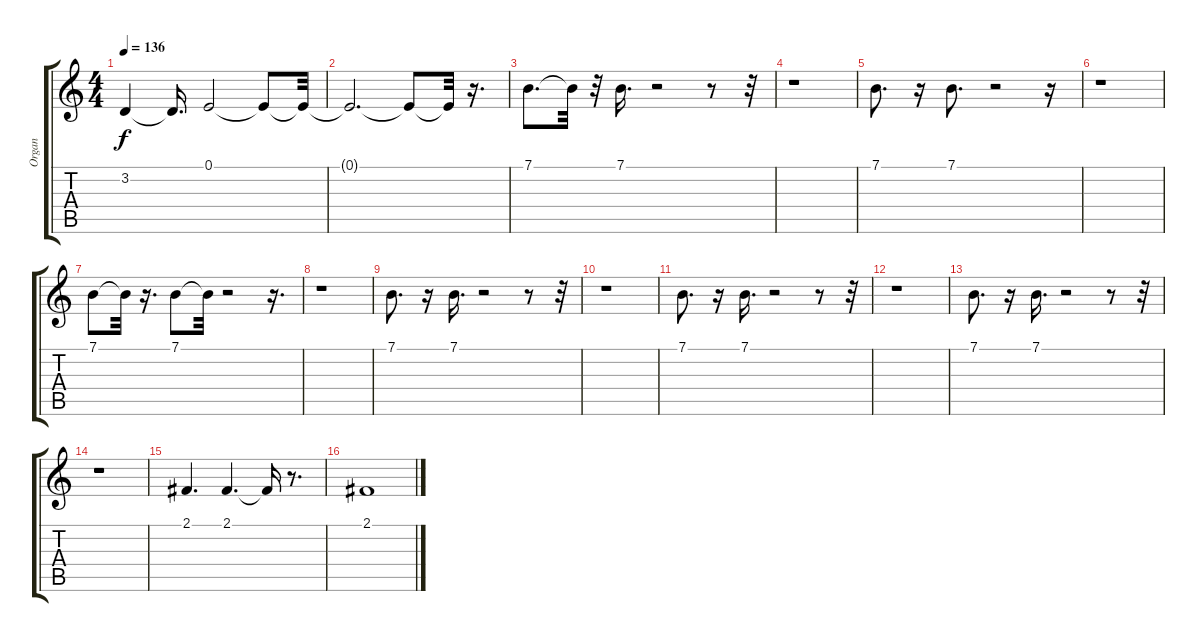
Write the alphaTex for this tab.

\track ("Organ" "Organ") {instrument stringensemble2}
\staff {score tabs}
\tuning (E4 B3 G3 D3 A2 E2) {hide}
\ts (4 4)
\tempo 136
\clef g2
\ks c
3.2.4{dy f} 3.2{t}.16{d} 0.1.2 0.1{t}.8 0.1{t}.32 |
0.1{t}.2{d} 0.1{t}.8 0.1{t}.32 r.16{d} |
7.1.8{d} 7.1{t}.32 r.32 7.1.16{d} r.2 r.8 r.32 |
r.1 |
7.1.8{d} r.16 7.1.8{d} r.2 r.16 |
r.1 |
7.1.8 7.1{t}.32 r.16{d} 7.1.8 7.1{t}.32 r.2 r.16{d} |
r.1 |
7.1.8{d} r.16 7.1.16{d} r.2 r.8 r.32 |
r.1 |
7.1.8{d} r.16 7.1.16{d} r.2 r.8 r.32 |
r.1 |
7.1.8{d} r.16 7.1.16{d} r.2 r.8 r.32 |
r.1 |
2.1.4{d} 2.1.4{d} 2.1{t}.16 r.8{d} |
2.1.1
